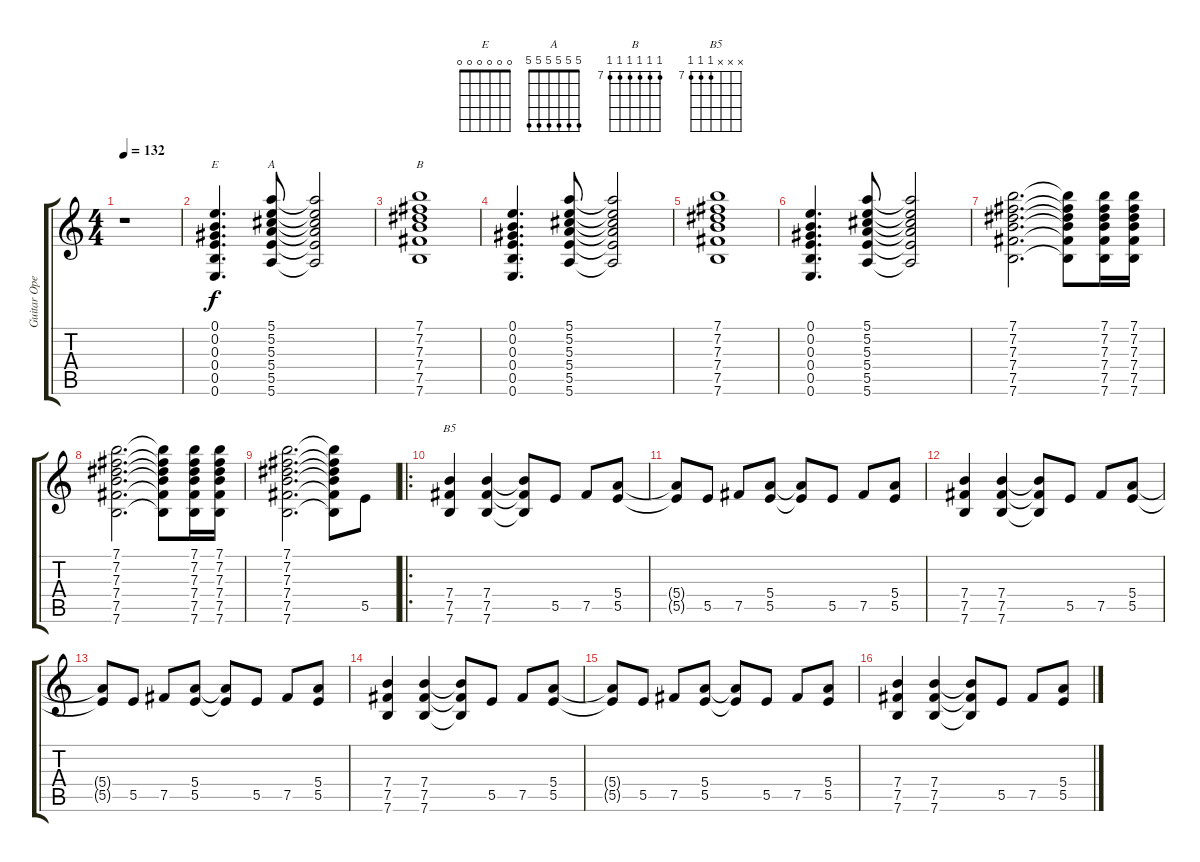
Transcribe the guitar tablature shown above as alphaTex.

\track ("Guitar Open E" "Guitar Ope") {instrument distortionguitar}
\staff {score tabs}
\tuning (E4 B3 Ab3 E3 B2 E2) {hide}
\chord ("E" 0 0 0 0 0 0)
\chord ("A" 5 5 5 5 5 5)
\chord ("B" 7 7 7 7 7 7) {firstfret 7}
\chord ("B5" x x x 7 7 7) {firstfret 7}
\ts (4 4)
\tempo 132
\clef g2
\ks c
r.1{dy f instrument distortionguitar} |
(0.1 0.2 0.3 0.4 0.5 0.6).4{d ch "E"} (5.1 5.2 5.3 5.4 5.5 5.6).8{ch "A"} (5.1{t} 5.2{t} 5.3{t} 5.4{t} 5.5{t} 5.6{t}).2 |
(7.1 7.2 7.3 7.4 7.5 7.6).1{ch "B"} |
(0.1 0.2 0.3 0.4 0.5 0.6).4{d} (5.1 5.2 5.3 5.4 5.5 5.6).8 (5.1{t} 5.2{t} 5.3{t} 5.4{t} 5.5{t} 5.6{t}).2 |
(7.1 7.2 7.3 7.4 7.5 7.6).1 |
(0.1 0.2 0.3 0.4 0.5 0.6).4{d} (5.1 5.2 5.3 5.4 5.5 5.6).8 (5.1{t} 5.2{t} 5.3{t} 5.4{t} 5.5{t} 5.6{t}).2 |
(7.1 7.2 7.3 7.4 7.5 7.6).2{d} (7.1{t} 7.2{t} 7.3{t} 7.4{t} 7.5{t} 7.6{t}).8 (7.1 7.2 7.3 7.4 7.5 7.6).16 (7.1 7.2 7.3 7.4 7.5 7.6).16 |
(7.1 7.2 7.3 7.4 7.5 7.6).2{d} (7.1{t} 7.2{t} 7.3{t} 7.4{t} 7.5{t} 7.6{t}).8 (7.1 7.2 7.3 7.4 7.5 7.6).16 (7.1 7.2 7.3 7.4 7.5 7.6).16 |
(7.1 7.2 7.3 7.4 7.5 7.6).2{d} (7.1{t} 7.2{t} 7.3{t} 7.4{t} 7.5{t} 7.6{t}).8 5.5.8 |
\ro
(7.4 7.5 7.6).4{ch "B5"} (7.4 7.5 7.6).4 (7.4{t} 7.5{t} 7.6{t}).8 5.5.8 7.5.8 (5.4 5.5).8 |
(5.4{t} 5.5{t}).8 5.5.8 7.5.8 (5.4 5.5).8 (5.4{t} 5.5{t}).8 5.5.8 7.5.8 (5.4 5.5).8 |
(7.4 7.5 7.6).4 (7.4 7.5 7.6).4 (7.4{t} 7.5{t} 7.6{t}).8 5.5.8 7.5.8 (5.4 5.5).8 |
(5.4{t} 5.5{t}).8 5.5.8 7.5.8 (5.4 5.5).8 (5.4{t} 5.5{t}).8 5.5.8 7.5.8 (5.4 5.5).8 |
(7.4 7.5 7.6).4 (7.4 7.5 7.6).4 (7.4{t} 7.5{t} 7.6{t}).8 5.5.8 7.5.8 (5.4 5.5).8 |
(5.4{t} 5.5{t}).8 5.5.8 7.5.8 (5.4 5.5).8 (5.4{t} 5.5{t}).8 5.5.8 7.5.8 (5.4 5.5).8 |
(7.4 7.5 7.6).4 (7.4 7.5 7.6).4 (7.4{t} 7.5{t} 7.6{t}).8 5.5.8 7.5.8 (5.4 5.5).8
